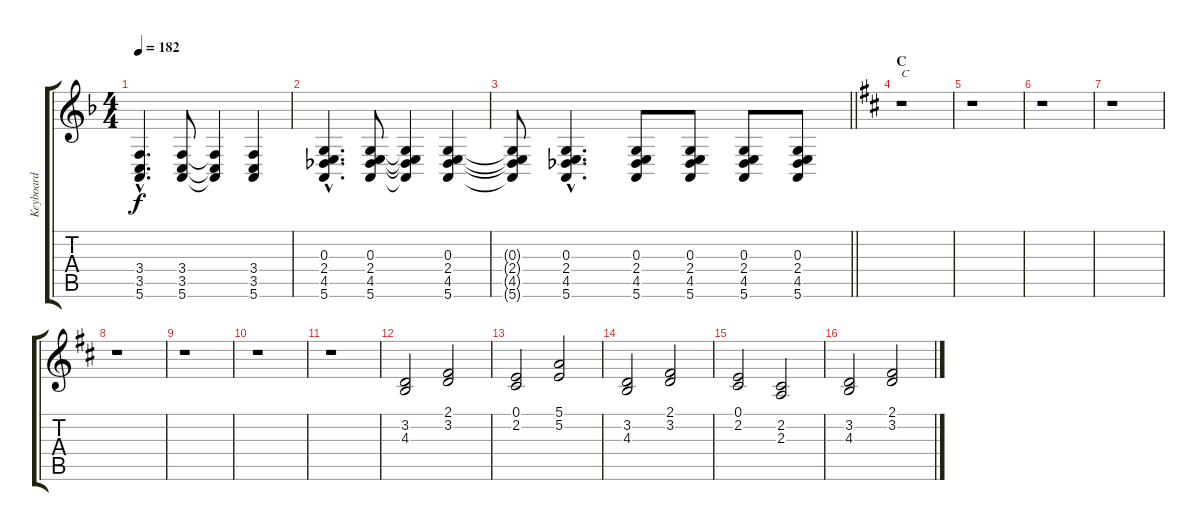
\track ("Keyboard" "Keyboard") {instrument acousticgrandpiano}
\staff {score tabs}
\tuning (E4 B3 G3 D3 A2 E2) {hide}
\ts (4 4)
\tempo 182
\clef g2
\ks f
(3.4{hac} 3.5{hac} 5.6{hac}).4{d dy f} (3.4 3.5 5.6).8 (3.4{t} 3.5{t} 5.6{t}).4 (3.4 3.5 5.6).4 |
(0.3{hac} 2.4{hac} 4.5{hac} 5.6{hac}).4{d} (0.3 2.4 4.5 5.6).8 (0.3{t} 2.4{t} 4.5{t} 5.6{t}).4 (0.3 2.4 4.5 5.6).4 |
\barLineRight lightlight
(0.3{t} 2.4{t} 4.5{t} 5.6{t}).8 (0.3{hac} 2.4{hac} 4.5{hac} 5.6{hac}).4{d} (0.3 2.4 4.5 5.6).8 (0.3 2.4 4.5 5.6).8 (0.3 2.4 4.5 5.6).8 (0.3 2.4 4.5 5.6).8 |
\section ("" "C")
\ks d
r.1{txt "C"} |
r.1 |
r.1 |
r.1 |
r.1 |
r.1 |
r.1 |
r.1 |
(3.2 4.3).2 (2.1 3.2).2 |
(0.1 2.2).2 (5.1 5.2).2 |
(3.2 4.3).2 (2.1 3.2).2 |
(0.1 2.2).2 (2.2 2.3).2 |
(3.2 4.3).2 (2.1 3.2).2
